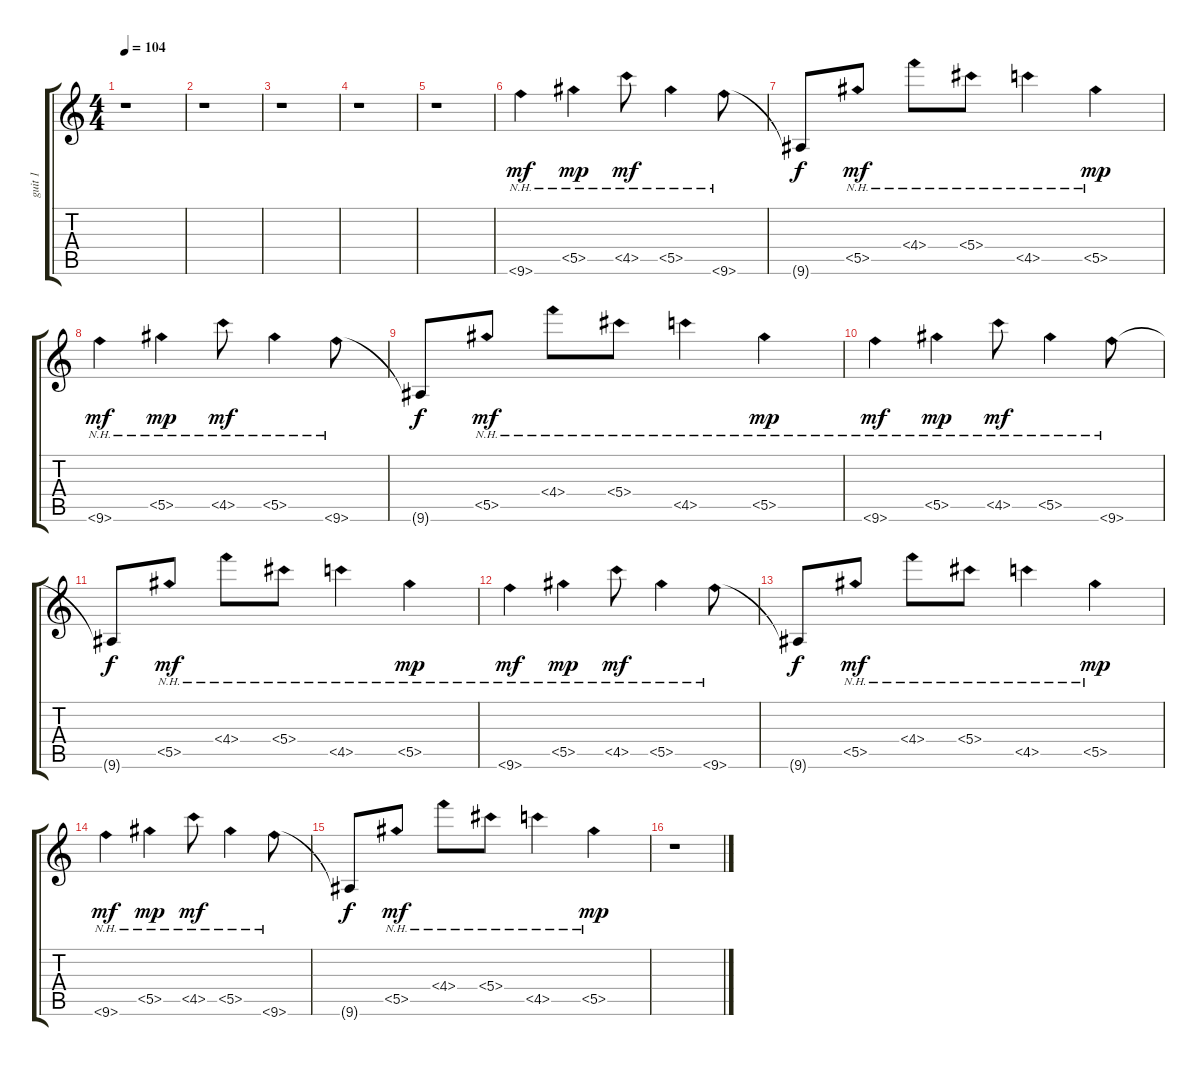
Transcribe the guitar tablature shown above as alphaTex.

\track ("guit 1" "guit 1") {instrument distortionguitar}
\staff {score tabs}
\tuning (Db4 Db3 Ab3 Db3 Ab2 Db2) {hide}
\ts (4 4)
\tempo 104
\clef g2
\ks c
r.1{dy mp} |
r.1 |
r.1 |
r.1 |
r.1 |
9.6{nh}.4{dy mf volume 15} 5.5{nh}.4{dy mp} 4.5{nh}.8{dy mf} 5.5{nh}.4 9.6{nh}.8 |
9.6{t}.8{dy f} 5.5{nh}.8{dy mf} 4.4{nh}.8 5.4{nh}.8 4.5{nh}.4 5.5{nh}.4{dy mp} |
9.6{nh}.4{dy mf} 5.5{nh}.4{dy mp} 4.5{nh}.8{dy mf} 5.5{nh}.4 9.6{nh}.8 |
9.6{t}.8{dy f} 5.5{nh}.8{dy mf} 4.4{nh}.8 5.4{nh}.8 4.5{nh}.4 5.5{nh}.4{dy mp} |
9.6{nh}.4{dy mf volume 14} 5.5{nh}.4{dy mp} 4.5{nh}.8{dy mf} 5.5{nh}.4 9.6{nh}.8 |
9.6{t}.8{dy f} 5.5{nh}.8{dy mf} 4.4{nh}.8 5.4{nh}.8 4.5{nh}.4 5.5{nh}.4{dy mp} |
9.6{nh}.4{dy mf} 5.5{nh}.4{dy mp} 4.5{nh}.8{dy mf} 5.5{nh}.4 9.6{nh}.8 |
9.6{t}.8{dy f} 5.5{nh}.8{dy mf} 4.4{nh}.8 5.4{nh}.8 4.5{nh}.4 5.5{nh}.4{dy mp} |
9.6{nh}.4{dy mf} 5.5{nh}.4{dy mp} 4.5{nh}.8{dy mf} 5.5{nh}.4 9.6{nh}.8 |
9.6{t}.8{dy f} 5.5{nh}.8{dy mf} 4.4{nh}.8 5.4{nh}.8 4.5{nh}.4 5.5{nh}.4{dy mp} |
r.1
